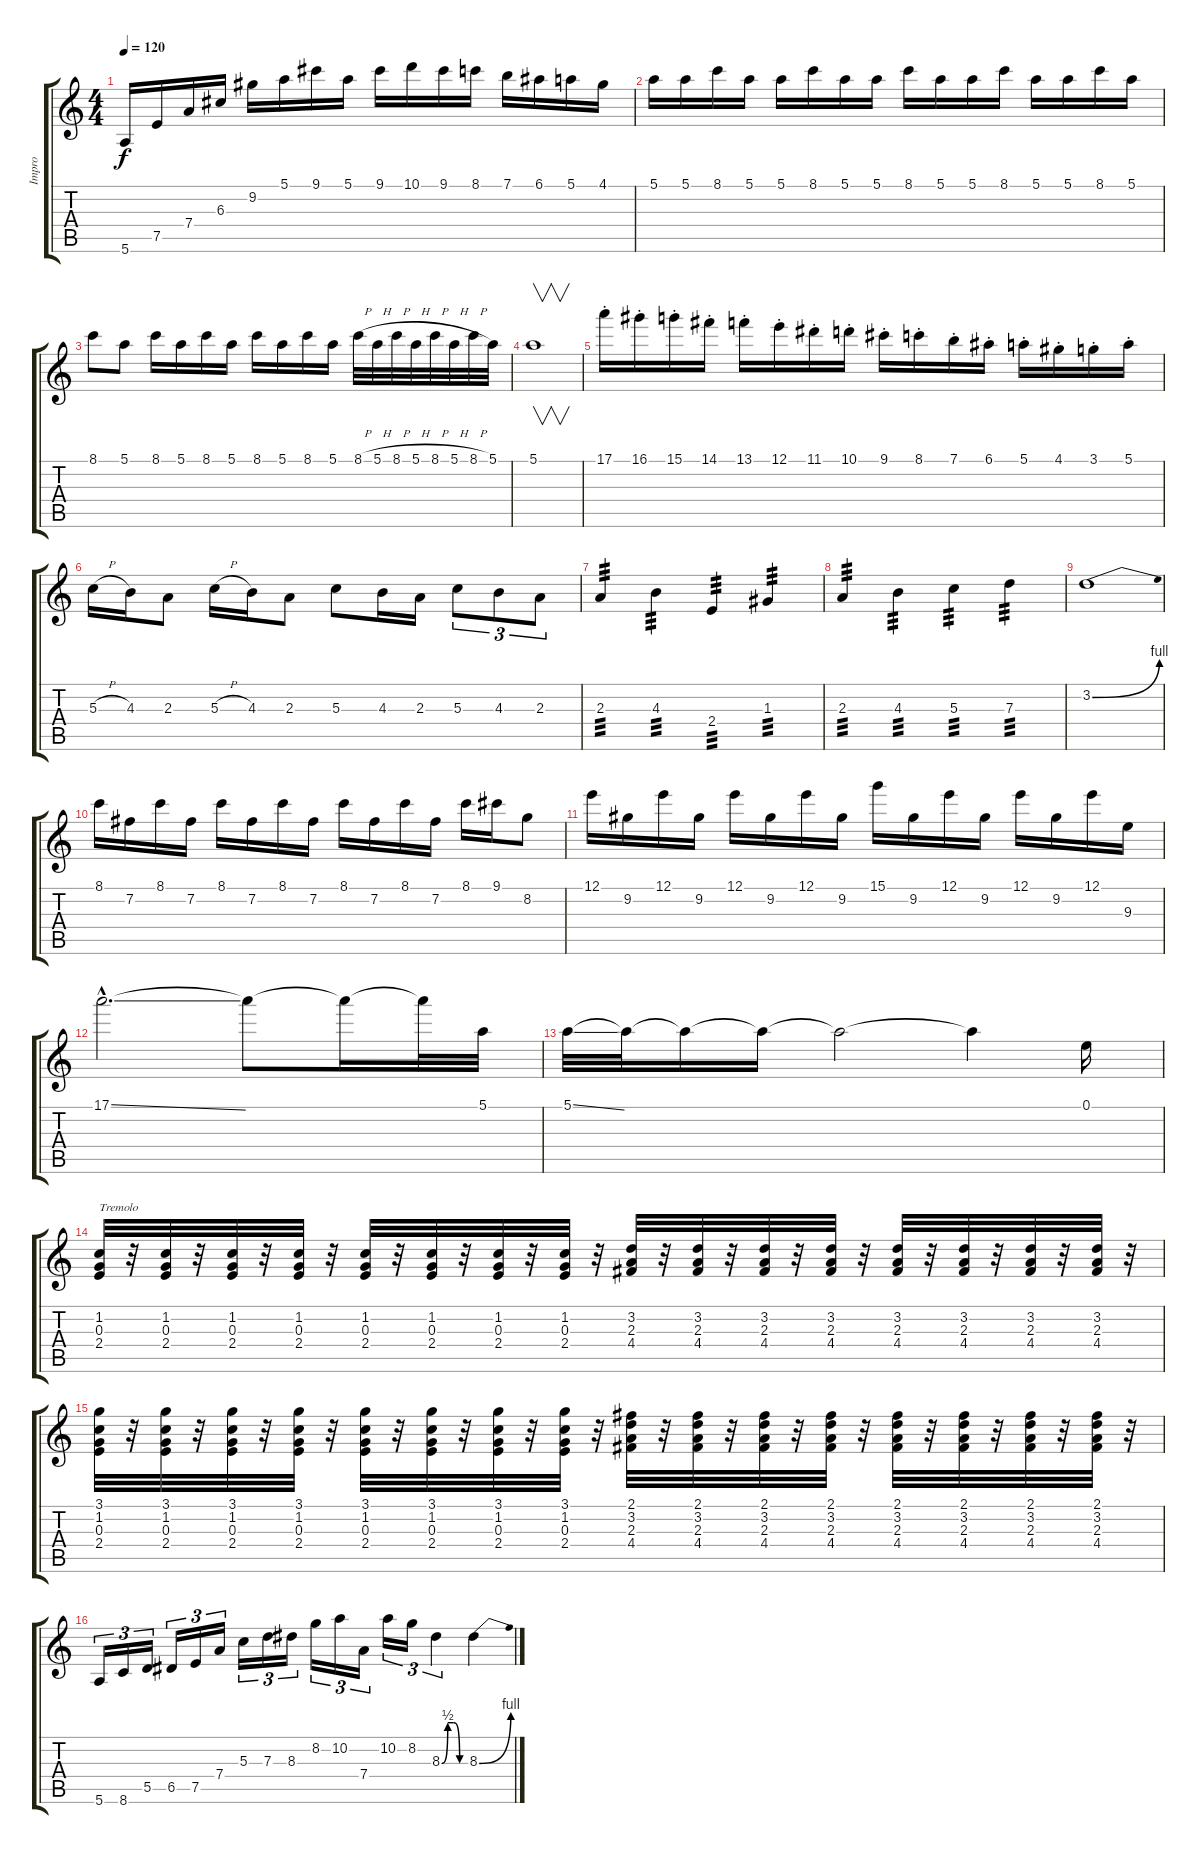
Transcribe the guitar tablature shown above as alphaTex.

\track ("Impro" "Impro") {instrument electricguitarjazz}
\staff {score tabs}
\tuning (E4 B3 G3 D3 A2 E2) {hide}
\ts (4 4)
\tempo 120
\clef g2
\ks c
5.6.16{dy f} 7.5.16 7.4.16 6.3.16 9.2.16 5.1.16 9.1.16 5.1.16 9.1.16 10.1.16 9.1.16 8.1.16 7.1.16 6.1.16 5.1.16 4.1.16 |
5.1.16 5.1.16 8.1.16 5.1.16 5.1.16 8.1.16 5.1.16 5.1.16 8.1.16 5.1.16 5.1.16 8.1.16 5.1.16 5.1.16 8.1.16 5.1.16 |
8.1.8 5.1.8 8.1.16 5.1.16 8.1.16 5.1.16 8.1.16 5.1.16 8.1.16 5.1.16 8.1{h}.32 5.1{h}.32 8.1{h}.32 5.1{h}.32 8.1{h}.32 5.1{h}.32 8.1{h}.32 5.1.32 |
5.1.1{v} |
17.1{st}.16 16.1{st}.16 15.1{st}.16 14.1{st}.16 13.1{st}.16 12.1{st}.16 11.1{st}.16 10.1{st}.16 9.1{st}.16 8.1{st}.16 7.1{st}.16 6.1{st}.16 5.1{st}.16 4.1{st}.16 3.1{st}.16 5.1{st}.16 |
5.3{h}.16 4.3.16 2.3.8 5.3{h}.16 4.3.16 2.3.8 5.3.8 4.3.16 2.3.16 5.3.8{tu (3 2)} 4.3.8{tu (3 2)} 2.3.8{tu (3 2)} |
2.3.4{tp 3} 4.3.4{tp 3} 2.4.4{tp 3} 1.3.4{tp 3} |
2.3.4{tp 3} 4.3.4{tp 3} 5.3.4{tp 3} 7.3.4{tp 3} |
3.2{be (bend 0 0 60 4)}.1 |
8.1.16 7.2.16 8.1.16 7.2.16 8.1.16 7.2.16 8.1.16 7.2.16 8.1.16 7.2.16 8.1.16 7.2.16 8.1.16 9.1.16 8.2.8 |
12.1.16 9.2.16 12.1.16 9.2.16 12.1.16 9.2.16 12.1.16 9.2.16 15.1.16 9.2.16 12.1.16 9.2.16 12.1.16 9.2.16 12.1.16 9.3.16 |
17.1{ss hac}.2{d} 17.1{t}.8 17.1{t}.16 17.1{t}.32 5.1.32 |
5.1{ss}.32 5.1{t}.32 5.1{t}.16 5.1{t}.16 5.1{t}.2 5.1{t}.4 0.1.16 |
(1.2 0.3 2.4).32{txt "Tremolo"} r.32 (1.2 0.3 2.4).32 r.32 (1.2 0.3 2.4).32 r.32 (1.2 0.3 2.4).32 r.32 (1.2 0.3 2.4).32 r.32 (1.2 0.3 2.4).32 r.32 (1.2 0.3 2.4).32 r.32 (1.2 0.3 2.4).32 r.32 (3.2 2.3 4.4).32 r.32 (3.2 2.3 4.4).32 r.32 (3.2 2.3 4.4).32 r.32 (3.2 2.3 4.4).32 r.32 (3.2 2.3 4.4).32 r.32 (3.2 2.3 4.4).32 r.32 (3.2 2.3 4.4).32 r.32 (3.2 2.3 4.4).32 r.32 |
(3.1 1.2 0.3 2.4).32 r.32 (3.1 1.2 0.3 2.4).32 r.32 (3.1 1.2 0.3 2.4).32 r.32 (3.1 1.2 0.3 2.4).32 r.32 (3.1 1.2 0.3 2.4).32 r.32 (3.1 1.2 0.3 2.4).32 r.32 (3.1 1.2 0.3 2.4).32 r.32 (3.1 1.2 0.3 2.4).32 r.32 (2.1 3.2 2.3 4.4).32 r.32 (2.1 3.2 2.3 4.4).32 r.32 (2.1 3.2 2.3 4.4).32 r.32 (2.1 3.2 2.3 4.4).32 r.32 (2.1 3.2 2.3 4.4).32 r.32 (2.1 3.2 2.3 4.4).32 r.32 (2.1 3.2 2.3 4.4).32 r.32 (2.1 3.2 2.3 4.4).32 r.32 |
5.6.16{tu (3 2)} 8.6.16{tu (3 2)} 5.5.16{tu (3 2)} 6.5.16{tu (3 2)} 7.5.16{tu (3 2)} 7.4.16{tu (3 2)} 5.3.16{tu (3 2)} 7.3.16{tu (3 2)} 8.3.16{tu (3 2)} 8.2.16{tu (3 2)} 10.2.16{tu (3 2)} 7.4.16{tu (3 2)} 10.2.16{tu (3 2)} 8.2.16{tu (3 2)} 8.3{be (custom 0 0 15 2 30 2 45 0 60 0)}.4{tu (3 2)} 8.3{be (bend 0 0 60 4)}.4
